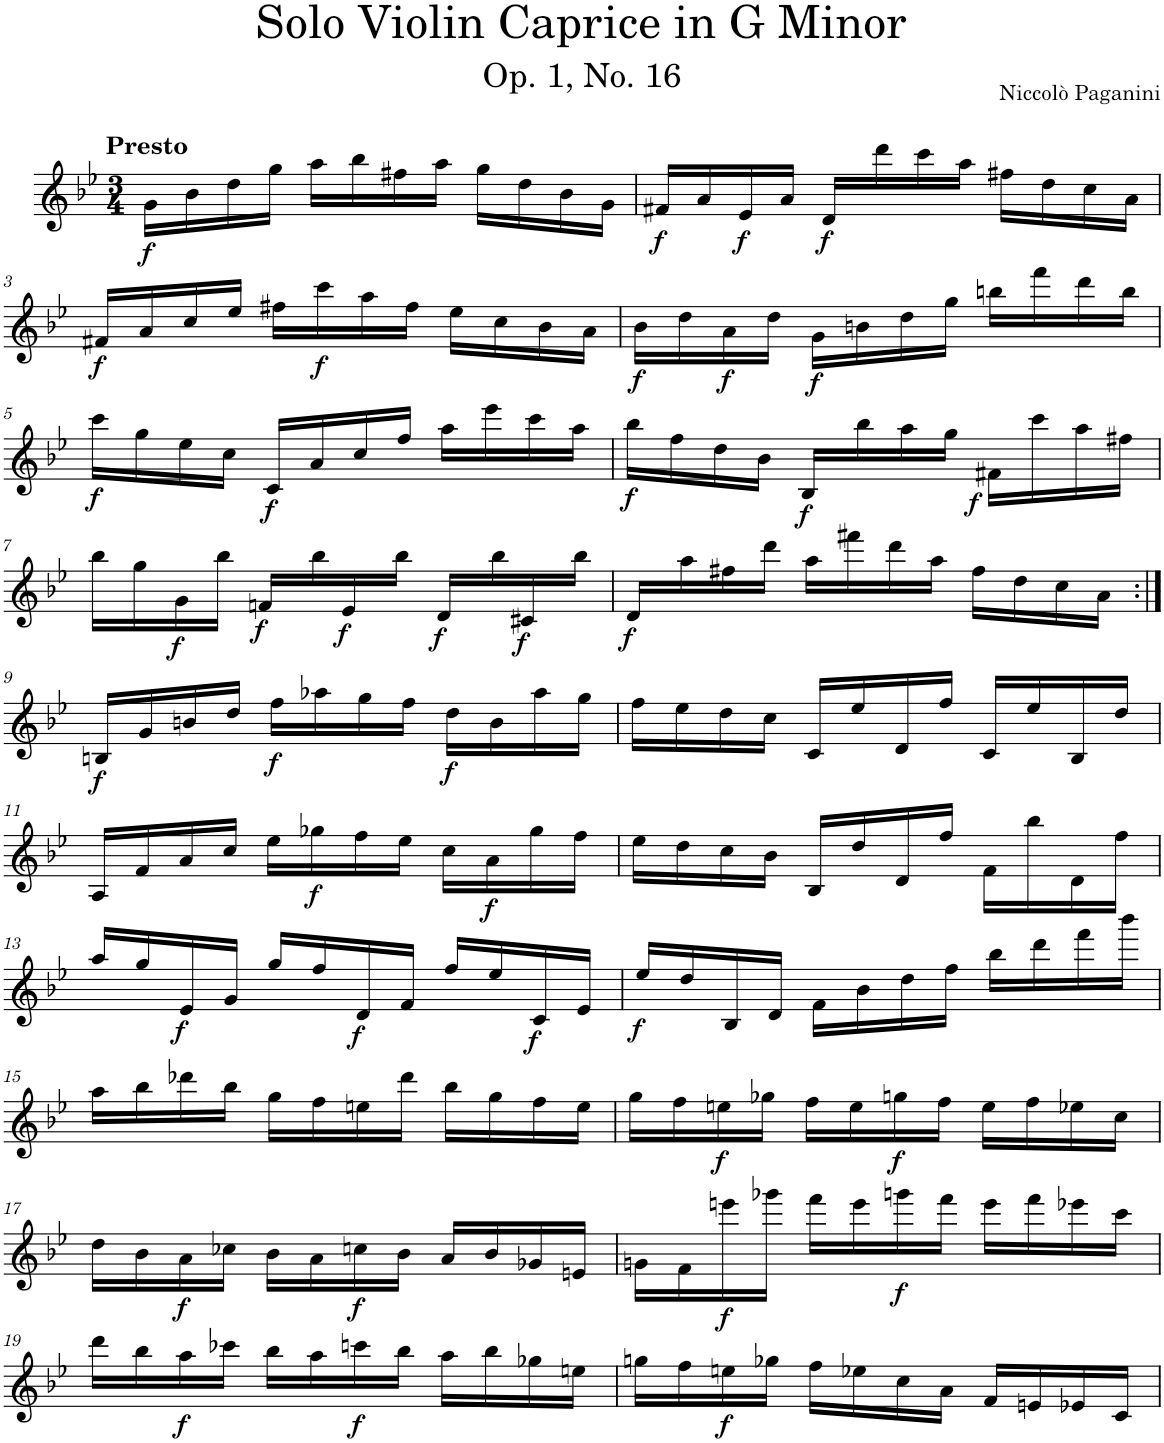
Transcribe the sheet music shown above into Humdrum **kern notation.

**kern	**dynam
*part1	*part1
*staff1	*staff1
*I"Violin	*
*I'Vln.	*
*clefG2	*
*k[b-e-]	*
*M3/4	*
=1	=1
!LO:TX:a:B:t=Presto	!
!	!LO:DY:b
16g\LL	f
16b-\	.
16dd\	.
16gg\JJ	.
16aa\LL	.
16bb-\	.
16ff#X\	.
16aa\JJ	.
16gg\LL	.
16dd\	.
16b-\	.
16g\JJ	.
=2	=2
!	!LO:DY:b
16f#X/LL	f
16a/	.
!	!LO:DY:b
16e-/	f
16a/JJ	.
!	!LO:DY:b
16d/LL	f
16ddd\	.
16ccc\	.
16aa\JJ	.
16ff#X\LL	.
16dd\	.
16cc\	.
16a\JJ	.
!!LO:LB:g=z
=3	=3
!	!LO:DY:b
16f#X/LL	f
16a/	.
16cc/	.
16ee-/JJ	.
16ff#X\LL	.
!	!LO:DY:b
16ccc\	f
16aa\	.
16ff#\JJ	.
16ee-\LL	.
16cc\	.
16b-\	.
16a\JJ	.
=4	=4
!	!LO:DY:b
16b-\LL	f
16dd\	.
!	!LO:DY:b
16a\	f
16dd\JJ	.
!	!LO:DY:b
16g\LL	f
16bn\	.
16dd\	.
16gg\JJ	.
16bbn\LL	.
16fff\	.
16ddd\	.
16bb\JJ	.
!!LO:LB:g=z
=5	=5
!	!LO:DY:b
16ccc\LL	f
16gg\	.
16ee-\	.
16cc\JJ	.
!	!LO:DY:b
16c/LL	f
16a/	.
16cc/	.
16ff/JJ	.
16aa\LL	.
16eee-\	.
16ccc\	.
16aa\JJ	.
=6	=6
!	!LO:DY:b
16bb-\LL	f
16ff\	.
16dd\	.
16b-\JJ	.
!	!LO:DY:b
16B-/LL	f
16bb-\	.
16aa\	.
16gg\JJ	.
!	!LO:DY:b
16f#X\LL	f
16ccc\	.
16aa\	.
16ff#X\JJ	.
!!LO:LB:g=z
=7	=7
16bb-\LL	.
16gg\	.
!	!LO:DY:b
16g\	f
16bb-\JJ	.
!	!LO:DY:b
16fn/LL	f
16bb-\	.
!	!LO:DY:b
16e-/	f
16bb-\JJ	.
!	!LO:DY:b
16d/LL	f
16bb-\	.
!	!LO:DY:b
16c#X/	f
16bb-\JJ	.
=8	=8
!	!LO:DY:b
16d/LL	f
16aa\	.
16ff#X\	.
16ddd\JJ	.
16aa\LL	.
16fff#X\	.
16ddd\	.
16aa\JJ	.
16ff#\LL	.
16dd\	.
16cc\	.
16a\JJ	.
!!LO:LB:g=z
=9:|!	=9:|!
!	!LO:DY:b
16Bn/LL	f
16g/	.
16bn/	.
16dd/JJ	.
!	!LO:DY:b
16ff\LL	f
16aa-X\	.
16gg\	.
16ff\JJ	.
!	!LO:DY:b
16dd\LL	f
16b\	.
16aa-\	.
16gg\JJ	.
=10	=10
16ff\LL	.
16ee-\	.
16dd\	.
16cc\JJ	.
16c/LL	.
16ee-/	.
16d/	.
16ff/JJ	.
16c/LL	.
16ee-/	.
16B-/	.
16dd/JJ	.
!!LO:LB:g=z
=11	=11
16A/LL	.
16f/	.
16a/	.
16cc/JJ	.
16ee-\LL	.
!	!LO:DY:b
16gg-X\	f
16ff\	.
16ee-\JJ	.
16cc\LL	.
!	!LO:DY:b
16a\	f
16gg-\	.
16ff\JJ	.
=12	=12
16ee-\LL	.
16dd\	.
16cc\	.
16b-\JJ	.
16B-/LL	.
16dd/	.
16d/	.
16ff/JJ	.
16f\LL	.
16bb-\	.
16d\	.
16ff\JJ	.
!!LO:LB:g=z
=13	=13
16aa/LL	.
16gg/	.
!	!LO:DY:b
16e-/	f
16g/JJ	.
16gg/LL	.
16ff/	.
!	!LO:DY:b
16d/	f
16f/JJ	.
16ff/LL	.
16ee-/	.
!	!LO:DY:b
16c/	f
16e-/JJ	.
=14	=14
!	!LO:DY:b
16ee-/LL	f
16dd/	.
16B-/	.
16d/JJ	.
16f\LL	.
16b-\	.
16dd\	.
16ff\JJ	.
16bb-\LL	.
16ddd\	.
16fff\	.
16bbb-\JJ	.
!!LO:LB:g=z
=15	=15
16aa\LL	.
16bb-\	.
16ddd-X\	.
16bb-\JJ	.
16gg\LL	.
16ff\	.
16een\	.
16ddd-\JJ	.
16bb-\LL	.
16gg\	.
16ff\	.
16ee\JJ	.
=16	=16
16gg\LL	.
16ff\	.
!	!LO:DY:b
16een\	f
16gg-X\JJ	.
16ff\LL	.
16ee\	.
!	!LO:DY:b
16ggn\	f
16ff\JJ	.
16ee\LL	.
16ff\	.
16ee-X\	.
16cc\JJ	.
!!LO:LB:g=z
=17	=17
16dd\LL	.
16b-\	.
!	!LO:DY:b
16a\	f
16cc-X\JJ	.
16b-\LL	.
16a\	.
!	!LO:DY:b
16ccn\	f
16b-\JJ	.
16a/LL	.
16b-/	.
16g-X/	.
16en/JJ	.
=18	=18
16gn\LL	.
16f\	.
!	!LO:DY:b
16eeen\	f
16ggg-X\JJ	.
16fff\LL	.
16eee\	.
!	!LO:DY:b
16gggn\	f
16fff\JJ	.
16eee\LL	.
16fff\	.
16eee-X\	.
16ccc\JJ	.
!!LO:LB:g=z
=19	=19
16ddd\LL	.
16bb-\	.
!	!LO:DY:b
16aa\	f
16ccc-X\JJ	.
16bb-\LL	.
16aa\	.
!	!LO:DY:b
16cccn\	f
16bb-\JJ	.
16aa\LL	.
16bb-\	.
16gg-X\	.
16een\JJ	.
=20	=20
16ggn\LL	.
16ff\	.
!	!LO:DY:b
16een\	f
16gg-X\JJ	.
16ff\LL	.
16ee-X\	.
16cc\	.
16a\JJ	.
16f/LL	.
16en/	.
16e-X/	.
16c/JJ	.
=	=
*-	*-
